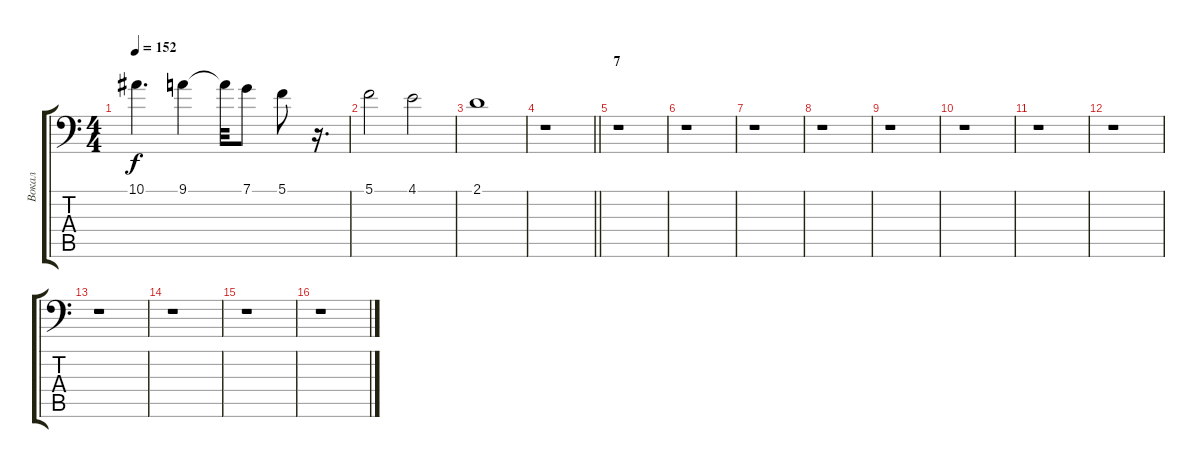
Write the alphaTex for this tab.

\track ("Вокал" "Вокал") {instrument fx5brightness}
\staff {score tabs}
\tuning (C4 G3 Eb3 Bb2 F2 Bb1) {hide}
\ts (4 4)
\tempo 152
\clef f4
\ks c
10.1.4{d dy f} 9.1.4 9.1{t}.32 7.1.8 5.1.8 r.16{d} |
5.1.2 4.1.2 |
2.1.1 |
\barLineRight lightlight
r.1 |
\section ("" "7")
r.1 |
r.1 |
r.1 |
r.1 |
r.1 |
r.1 |
r.1 |
r.1 |
r.1 |
r.1 |
r.1 |
r.1
